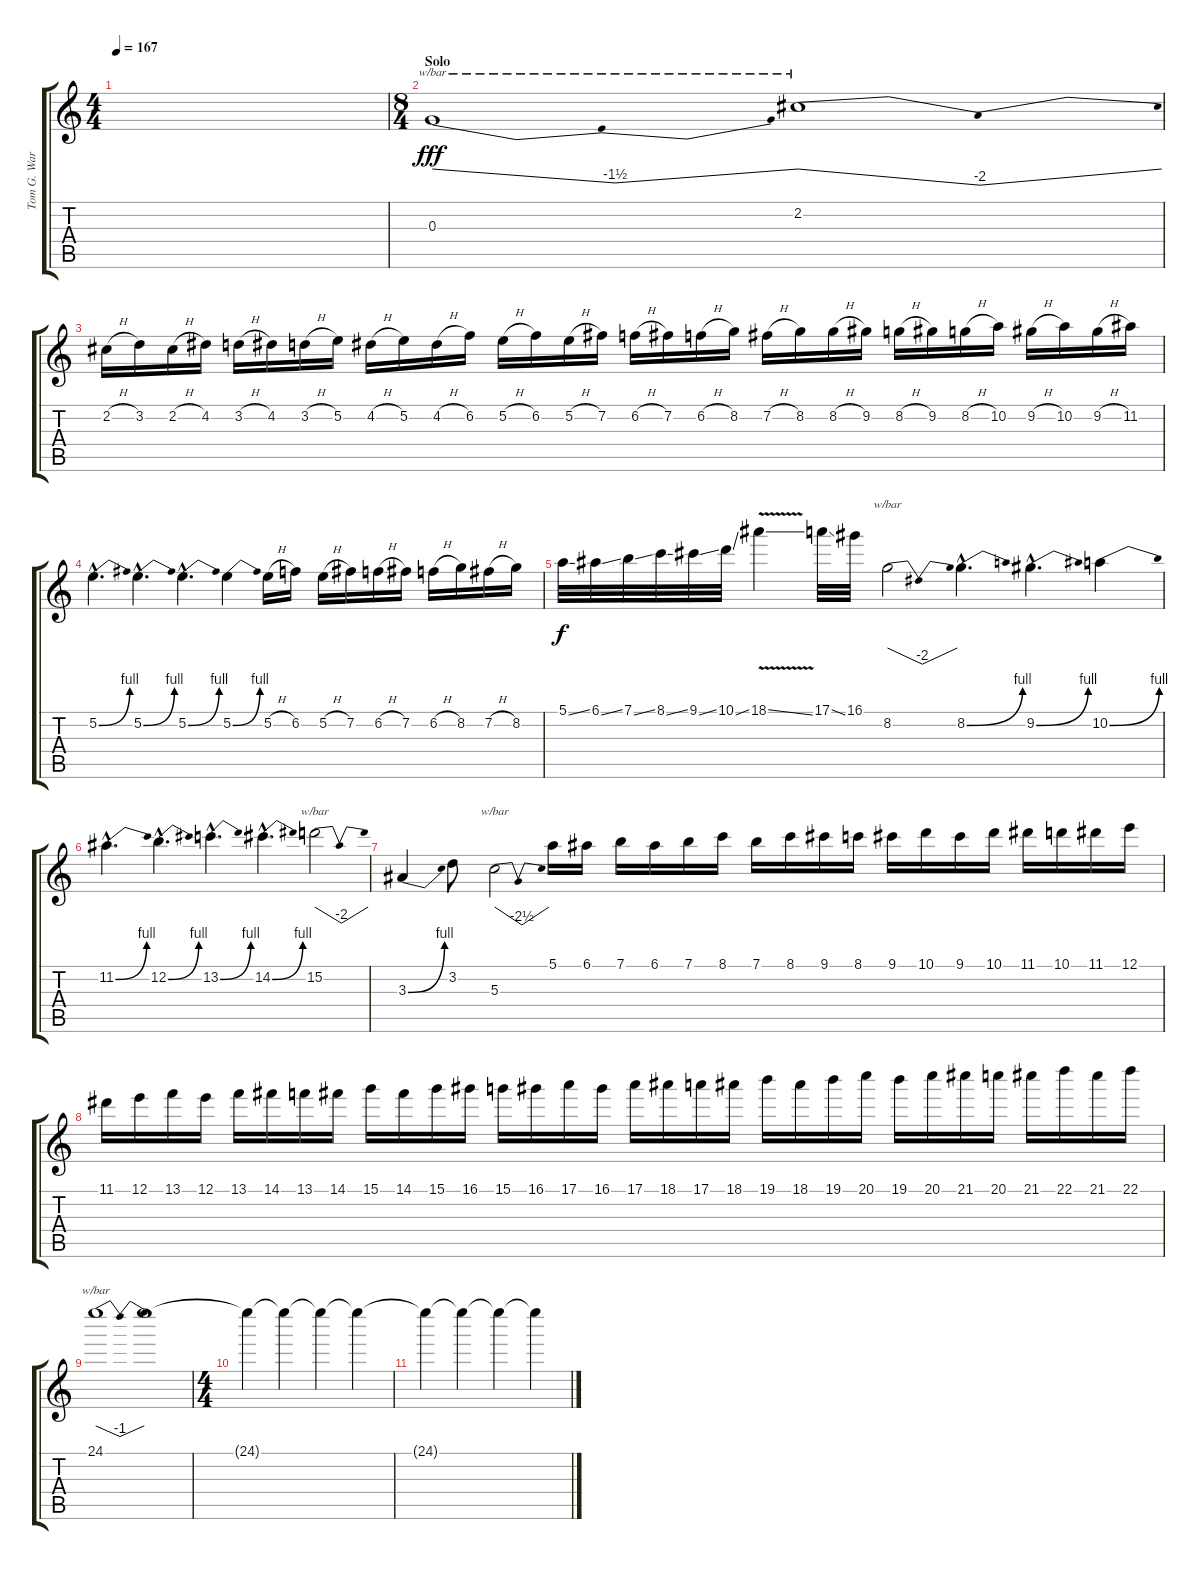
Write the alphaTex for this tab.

\track ("Tom G. Warrior (Lead)" "Tom G. War") {instrument overdrivenguitar}
\staff {score tabs}
\tuning (E4 B3 G3 D3 A2 E2) {hide}
\ts (4 4)
\tempo 167
\clef g2
\ks c
|
\ts (8 4)
\section ("" "Solo")
0.3.1{tbe (dip default 0 0 30 -6 60 0) dy fff} 2.2.1{tbe (dip default 0 0 30 -8 60 0)} |
2.2{h}.16 3.2.16 2.2{h}.16 4.2.16 3.2{h}.16 4.2.16 3.2{h}.16 5.2.16 4.2{h}.16 5.2.16 4.2{h}.16 6.2.16 5.2{h}.16 6.2.16 5.2{h}.16 7.2.16 6.2{h}.16 7.2.16 6.2{h}.16 8.2.16 7.2{h}.16 8.2.16 8.2{h}.16 9.2.16 8.2{h}.16 9.2.16 8.2{h}.16 10.2.16 9.2{h}.16 10.2.16 9.2{h}.16 11.2.16 |
5.2{be (bend 0 0 60 4) hac}.4{d} 5.2{be (bend 0 0 60 4) hac}.4{d} 5.2{be (bend 0 0 60 4) hac}.4{d} 5.2{be (bend 0 0 60 4)}.4 5.2{h}.16 6.2.16 5.2{h}.16 7.2.16 6.2{h}.16 7.2.16 6.2{h}.16 8.2.16 7.2{h}.16 8.2.16 |
5.1{ss}.32{dy f} 6.1{ss}.32 7.1{ss}.32 8.1{ss}.32 9.1{ss}.32 10.1{ss}.32 18.1{v ss}.4 17.1{ss}.32 16.1.32 8.2.2{tbe (dip default 0 0 30 -8 60 0)} 8.2{be (bend 0 0 60 4) hac}.4{d} 9.2{be (bend 0 0 60 4) hac}.4{d} 10.2{be (bend 0 0 60 4)}.4 |
11.2{be (bend 0 0 60 4) hac}.4{d} 12.2{be (bend 0 0 60 4) hac}.4{d} 13.2{be (bend 0 0 60 4) hac}.4{d} 14.2{be (bend 0 0 60 4) hac}.4{d} 15.2.2{tbe (dip default 0 0 30 -8 60 0)} |
3.3{be (bend 0 0 60 4)}.4 3.2.8 5.3.2{tbe (dip default 0 0 30 -10 60 0)} 5.1.16 6.1.16 7.1.16 6.1.16 7.1.16 8.1.16 7.1.16 8.1.16 9.1.16 8.1.16 9.1.16 10.1.16 9.1.16 10.1.16 11.1.16 10.1.16 11.1.16 12.1.16 |
11.1.16 12.1.16 13.1.16 12.1.16 13.1.16 14.1.16 13.1.16 14.1.16 15.1.16 14.1.16 15.1.16 16.1.16 15.1.16 16.1.16 17.1.16 16.1.16 17.1.16 18.1.16 17.1.16 18.1.16 19.1.16 18.1.16 19.1.16 20.1.16 19.1.16 20.1.16 21.1.16 20.1.16 21.1.16 22.1.16 21.1.16 22.1.16 |
24.1.1{tbe (dip default 0 0 30 -4 60 0)} 24.1{t}.1 |
\ts (4 4)
24.1{t}.4{volume 13} 24.1{t}.4{volume 11} 24.1{t}.4{volume 11} 24.1{t}.4{volume 9} |
24.1{t}.4{volume 8} 24.1{t}.4{volume 7} 24.1{t}.4{volume 4} 24.1{t}.4{volume 2}
